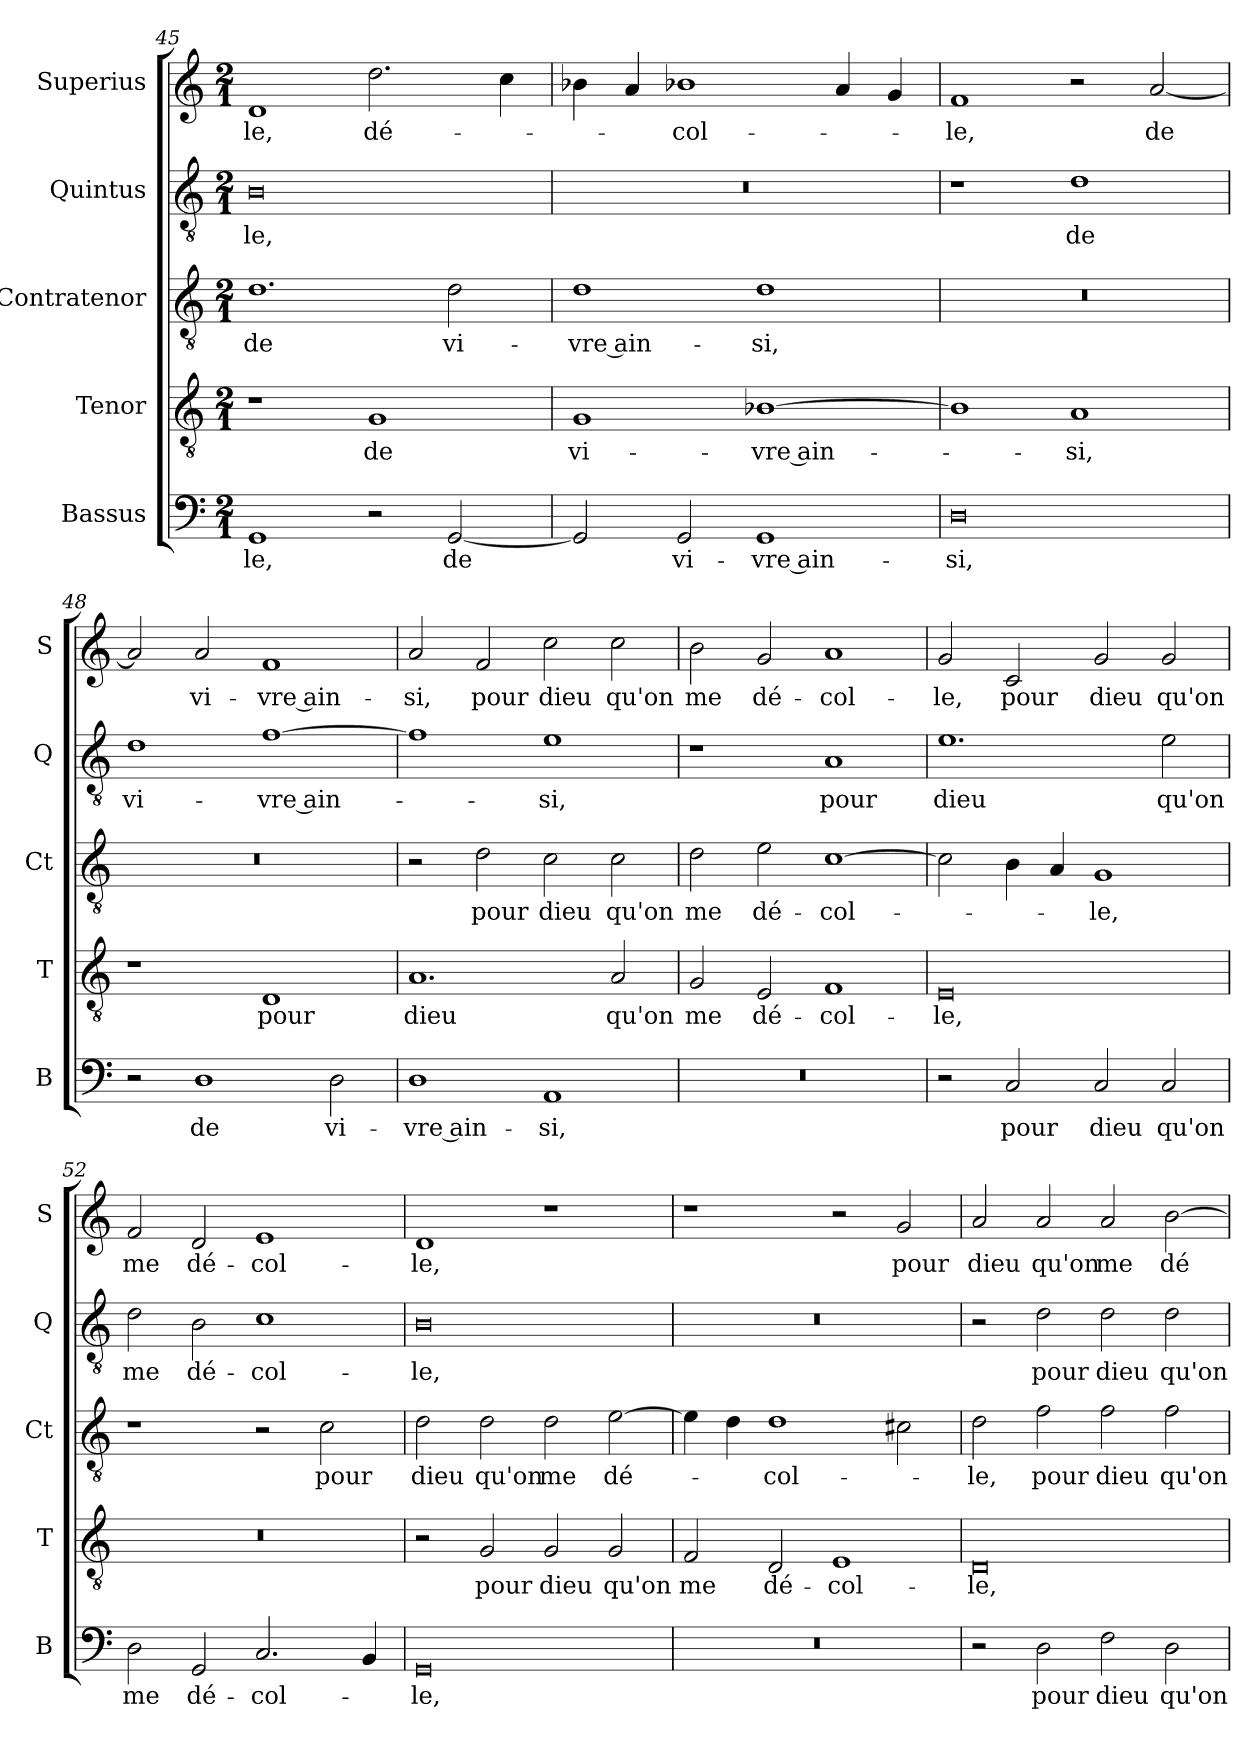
**kern	**text	**kern	**text	**kern	**text	**kern	**text	**kern	**text
*part5	*part5	*part4	*part4	*part3	*part3	*part2	*part2	*part1	*part1
*staff5	*staff5	*staff4	*staff4	*staff3	*staff3	*staff2	*staff2	*staff1	*staff1
*I"Bassus	*	*I"Tenor	*	*I"Contratenor	*	*I"Quintus	*	*I"Superius	*
*I'B	*	*I'T	*	*I'Ct	*	*I'Q	*	*I'S	*
*clefF4	*	*clefGv2	*	*clefGv2	*	*clefGv2	*	*clefG2	*
*k[]	*	*k[]	*	*k[]	*	*k[]	*	*k[]	*
*M2/1	*	*M2/1	*	*M2/1	*	*M2/1	*	*M2/1	*
=45	=45	=45	=45	=45	=45	=45	=45	=45	=45
1GG	-le,	1r	.	1.d	de	0B	-le,	1d	-le,
2r	.	1G	de	.	.	.	.	2.dd\	dé-
[2GG/	de	.	.	2d\	vi-	.	.	.	.
.	.	.	.	.	.	.	.	4cc\	.
=46	=46	=46	=46	=46	=46	=46	=46	=46	=46
2GG/]	.	1G	vi-	1d	-vre ain-	0r	.	4b-X\	.
.	.	.	.	.	.	.	.	4a/	.
2GG/	vi-	.	.	.	.	.	.	1b-X	-col-
1GG	-vre ain-	[1B-X	-vre ain-	1d	-si,	.	.	.	.
.	.	.	.	.	.	.	.	4a/	.
.	.	.	.	.	.	.	.	4g/	.
=47	=47	=47	=47	=47	=47	=47	=47	=47	=47
0D	-si,	1B-]	.	0r	.	1r	.	1f	-le,
.	.	1A	-si,	.	.	1d	de	2r	.
.	.	.	.	.	.	.	.	[2a/	de
=48	=48	=48	=48	=48	=48	=48	=48	=48	=48
2r	.	1r	.	0r	.	1d	vi-	2a/]	.
1D	de	.	.	.	.	.	.	2a/	vi-
.	.	1D	pour	.	.	[1f	-vre ain-	1f	vre ain-
2D\	vi-	.	.	.	.	.	.	.	.
=49	=49	=49	=49	=49	=49	=49	=49	=49	=49
1D	vre ain-	1.A	dieu	2r	.	1f]	.	2a/	-si,
.	.	.	.	2d\	pour	.	.	2f/	pour
1AA	-si,	.	.	2c\	dieu	1e	-si,	2cc\	dieu
.	.	2A/	qu'on	2c\	qu'on	.	.	2cc\	qu'on
=50	=50	=50	=50	=50	=50	=50	=50	=50	=50
0r	.	2G/	me	2d\	me	1r	.	2b\	me
.	.	2E/	dé-	2e\	dé-	.	.	2g/	dé-
.	.	1F	-col-	[1c	-col-	1A	pour	1a	-col-
=51	=51	=51	=51	=51	=51	=51	=51	=51	=51
2r	.	0E	-le,	2c\]	.	1.e	dieu	2g/	-le,
2C/	pour	.	.	4B\	.	.	.	2c/	pour
.	.	.	.	4A/	.	.	.	.	.
2C/	dieu	.	.	1G	-le,	.	.	2g/	dieu
2C/	qu'on	.	.	.	.	2e\	qu'on	2g/	qu'on
=52	=52	=52	=52	=52	=52	=52	=52	=52	=52
2D\	me	0r	.	1r	.	2d\	me	2f/	me
2GG/	dé-	.	.	.	.	2B\	dé-	2d/	dé-
2.C/	-col-	.	.	2r	.	1c	-col-	1e	-col-
.	.	.	.	2c\	pour	.	.	.	.
4BB/	.	.	.	.	.	.	.	.	.
=53	=53	=53	=53	=53	=53	=53	=53	=53	=53
0GG	-le,	2r	.	2d\	dieu	0B	-le,	1d	-le,
.	.	2G/	pour	2d\	qu'on	.	.	.	.
.	.	2G/	dieu	2d\	me	.	.	1r	.
.	.	2G/	qu'on	[2e\	dé-	.	.	.	.
=54	=54	=54	=54	=54	=54	=54	=54	=54	=54
0r	.	2F/	me	4e\]	.	0r	.	1r	.
.	.	.	.	4d\	.	.	.	.	.
.	.	2D/	dé-	1d	-col-	.	.	.	.
.	.	1E	-col-	.	.	.	.	2r	.
.	.	.	.	2c#X\	.	.	.	2g/	pour
=55	=55	=55	=55	=55	=55	=55	=55	=55	=55
2r	.	0D	-le,	2d\	-le,	2r	.	2a/	dieu
2D\	pour	.	.	2f\	pour	2d\	pour	2a/	qu'on
2F\	dieu	.	.	2f\	dieu	2d\	dieu	2a/	me
2D\	qu'on	.	.	2f\	qu'on	2d\	qu'on	[2b\	dé-
=	=	=	=	=	=	=	=	=	=
*-	*-	*-	*-	*-	*-	*-	*-	*-	*-
